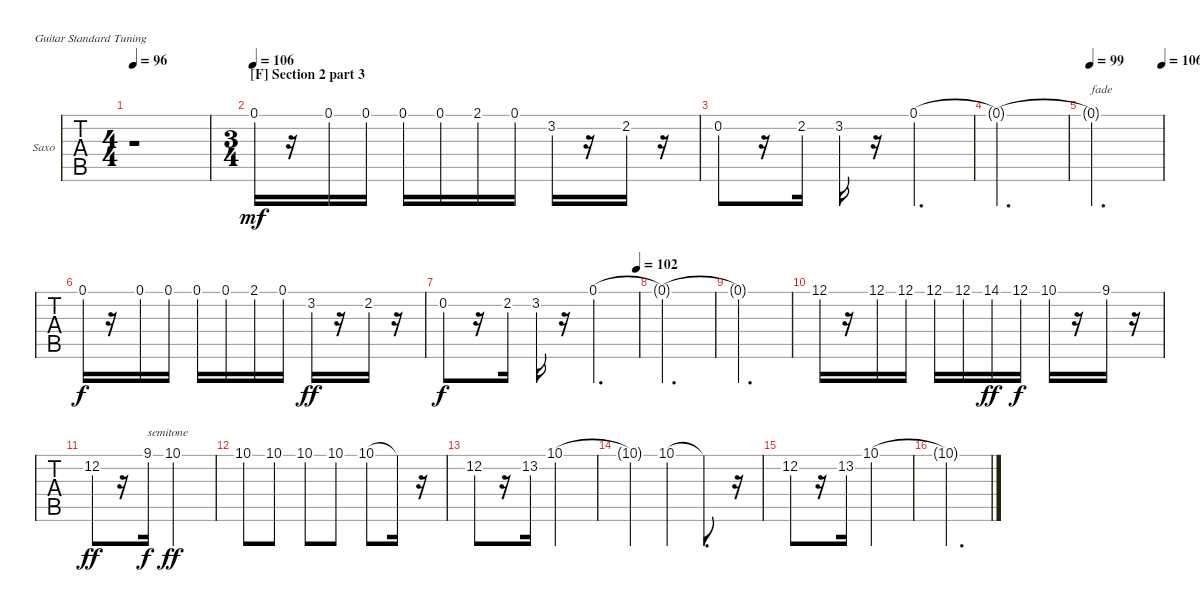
\defaultSystemsLayout 4
\bracketExtendMode nobrackets
\firstSystemTrackNameOrientation horizontal
\otherSystemsTrackNameOrientation horizontal
\track ("Saxo" "Saxo") {instrument altosax}
\staff {tabs}
\tuning (E4 B3 G3 D3 A2 E2)
\displaytranspose 9
\ts (4 4)
\tempo 96
\clef g2
\ks a
r.1{dy f} |
\ts (3 4)
\beaming (8 2 2 2)
\section ("F" "Section 2 part 3")
\tempo 106
0.1{acc #}.16{dy mf} r.16 0.1{acc #}.16 0.1{acc #}.16 0.1{acc #}.16 0.1{acc #}.16 2.1{acc #}.16 0.1{acc #}.16 3.2{acc forcenatural}.16 r.16 2.2{acc #}.16 r.16 |
0.2{acc #}.8 r.16 2.2{acc #}.16 3.2{acc forcenatural}.16 r.16 0.1{acc #}.4{d} |
0.1{t acc #}.2{d} |
\tempo 99
\tempo (106 0.99375)
0.1{t acc #}.2{d txt "fade"} |
0.1{acc #}.16{dy f} r.16 0.1{acc #}.16 0.1{acc #}.16 0.1{acc #}.16 0.1{acc #}.16 2.1{acc #}.16 0.1{acc #}.16 3.2{acc forcenatural}.16{dy ff} r.16 2.2{acc #}.16 r.16 |
\tempo (102 0.99375)
0.2{acc #}.8{dy f} r.16 2.2{acc #}.16 3.2{acc forcenatural}.16 r.16 0.1{acc #}.4{d} |
0.1{t acc #}.2{d} |
0.1{t acc #}.2{d} |
12.1{acc #}.16 r.16 12.1{acc #}.16 12.1{acc #}.16 12.1{acc #}.16 12.1{acc #}.16 14.1{acc #}.16{dy ff} 12.1{acc #}.16{dy f} 10.1{acc forcenatural}.16 r.16 9.1{acc #}.16 r.16 |
12.2{acc #}.8{dy ff} r.16 9.1{acc #}.16{txt "semitone" dy f} 10.1{acc forcenatural}.2{dy ff} |
10.1{acc forcenatural}.8 10.1{acc forcenatural}.8 10.1{acc forcenatural}.8 10.1{acc forcenatural}.8 10.1{acc forcenatural}.8 10.1{t acc forcenatural}.16 r.16 |
12.2{acc #}.8 r.16 13.2{acc forcenatural}.16 10.1{acc forcenatural}.2 |
10.1{t acc forcenatural}.4 10.1{acc forcenatural}.4 10.1{t acc forcenatural}.8{d} r.16 |
12.2{acc #}.8 r.16 13.2{acc forcenatural}.16 10.1{acc forcenatural}.2 |
10.1{t acc forcenatural}.2{d}
